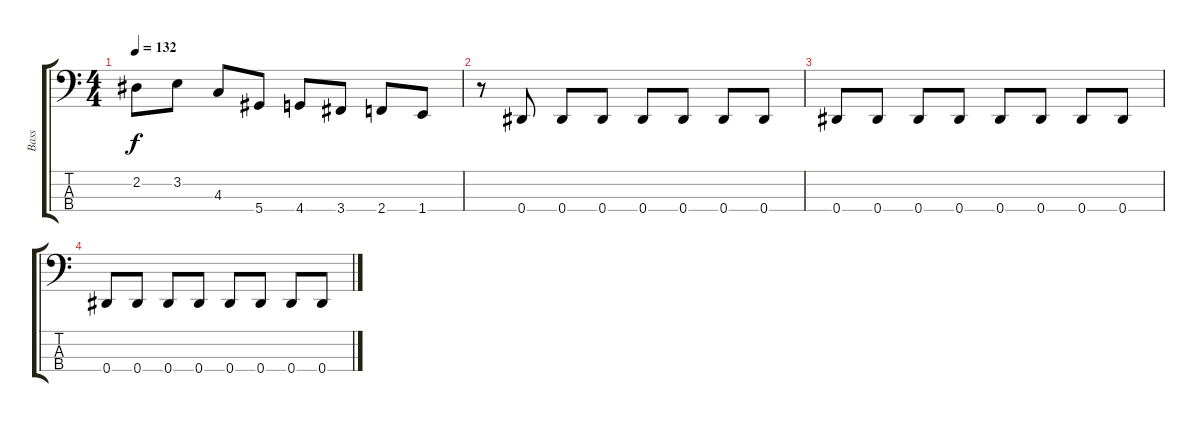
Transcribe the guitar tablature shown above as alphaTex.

\track ("Bass" "Bass") {instrument electricbassfinger}
\staff {score tabs}
\tuning (Gb2 Db2 Ab1 Eb1) {hide}
\ts (4 4)
\tempo 132
\clef f4
\ks c
2.2.8{dy f} 3.2.8 4.3.8 5.4.8 4.4.8 3.4.8 2.4.8 1.4.8 |
r.8 0.4.8 0.4.8 0.4.8 0.4.8 0.4.8 0.4.8 0.4.8 |
0.4.8 0.4.8 0.4.8 0.4.8 0.4.8 0.4.8 0.4.8 0.4.8 |
0.4.8 0.4.8 0.4.8 0.4.8 0.4.8 0.4.8 0.4.8 0.4.8
